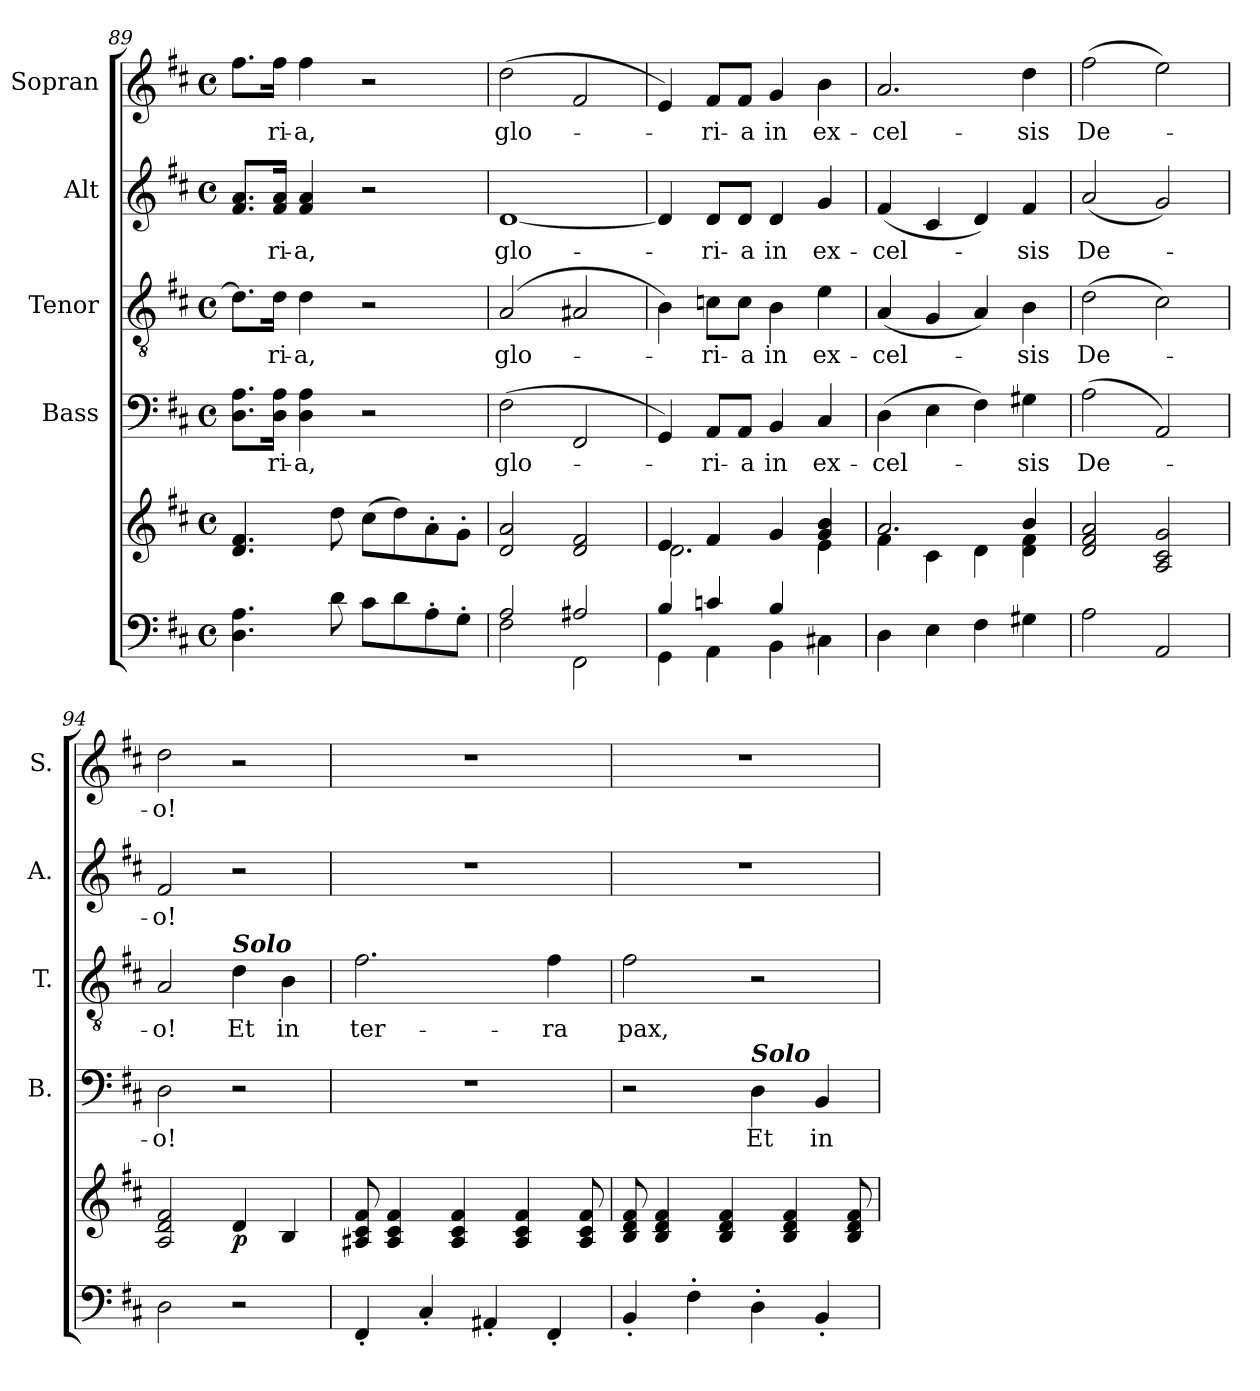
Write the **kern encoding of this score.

**kern	**kern	**dynam	**kern	**text	**kern	**text	**kern	**text	**kern	**text
*part5	*part5	*part5	*part4	*part4	*part3	*part3	*part2	*part2	*part1	*part1
*staff6	*staff5	*staff5/6	*staff4	*staff4	*staff3	*staff3	*staff2	*staff2	*staff1	*staff1
*	*	*	*I"Bass	*	*I"Tenor	*	*I"Alt	*	*I"Sopran	*
*	*	*	*I'B.	*	*I'T.	*	*I'A.	*	*I'S.	*
*clefF4	*clefG2	*	*clefF4	*	*clefGv2	*	*clefG2	*	*clefG2	*
*k[f#c#]	*k[f#c#]	*	*k[f#c#]	*	*k[f#c#]	*	*k[f#c#]	*	*k[f#c#]	*
*D:	*D:	*	*D:	*	*D:	*	*D:	*	*D:	*
*M4/4	*M4/4	*	*M4/4	*	*M4/4	*	*M4/4	*	*M4/4	*
*met(c)	*met(c)	*	*met(c)	*	*met(c)	*	*met(c)	*	*met(c)	*
=89	=89	=89	=89	=89	=89	=89	=89	=89	=89	=89
4.D\ 4.A\	4.d/ 4.f#/	.	8.D\ 8.A\L	.	8.d\L]	.	8.f#/ 8.a/L	.	8.ff#\L	.
!	!	!	!	!LO:LY:b	!	!LO:LY:b	!	!LO:LY:b	!	!LO:LY:b
.	.	.	16D\ 16A\Jk	-ri-	16d\Jk	-ri-	16f#/ 16a/Jk	-ri-	16ff#\Jk	-ri-
!	!	!	!	!LO:LY:b	!	!LO:LY:b	!	!LO:LY:b	!	!LO:LY:b
.	.	.	4D\ 4A\	-a,	4d\	-a,	4f#/ 4a/	-a,	4ff#\	-a,
8d\	8dd\	.	.	.	.	.	.	.	.	.
8c#\L	(>8cc#\L	.	2r	.	2r	.	2r	.	2r	.
8d\	8dd\)	.	.	.	.	.	.	.	.	.
8A'>\	8a'>\	.	.	.	.	.	.	.	.	.
8G'>\J	8g'>\J	.	.	.	.	.	.	.	.	.
=90	=90	=90	=90	=90	=90	=90	=90	=90	=90	=90
*^	*	*	*	*	*	*	*	*	*	*
!	!	!	!	!	!LO:LY:b	!	!LO:LY:b	!	!LO:LY:b	!	!LO:LY:b
2A/	2F#\	2d/ 2a/	.	(>2F#\	glo-	(2A/	glo-	[1d	glo-	(>2dd\	glo-
2A#X/	2FF#\	2d/ 2f#/	.	2FF#/	.	2A#X/	.	.	.	2f#/	.
=91	=91	=91	=91	=91	=91	=91	=91	=91	=91	=91	=91
*	*	*^	*	*	*	*	*	*	*	*	*
4B/	4GG\	4e/	2.d\	.	4GG/)	.	4B\)	.	4d/]	.	4e/)	.
!	!	!	!	!	!	!LO:LY:b	!	!LO:LY:b	!	!LO:LY:b	!	!LO:LY:b
4cn/	4AA\	4f#/	.	.	8AA/L	-ri-	8cn\L	-ri-	8d/L	-ri-	8f#/L	-ri-
!	!	!	!	!	!	!LO:LY:b	!	!LO:LY:b	!	!LO:LY:b	!	!LO:LY:b
.	.	.	.	.	8AA/J	-a	8c\J	-a	8d/J	-a	8f#/J	-a
!	!	!	!	!	!	!LO:LY:b	!	!LO:LY:b	!	!LO:LY:b	!	!LO:LY:b
4B/	4BB\	4g/	.	.	4BB/	in	4B\	in	4d/	in	4g/	in
!	!	!	!	!	!	!LO:LY:b	!	!LO:LY:b	!	!LO:LY:b	!	!LO:LY:b
4ryy	4C#X\	4g/ 4b/	4e\	.	4C#/	ex-	4e\	ex-	4g/	ex-	4b\	ex-
=92	=92	=92	=92	=92	=92	=92	=92	=92	=92	=92	=92	=92
!	!	!	!	!	!	!LO:LY:b	!	!LO:LY:b	!	!LO:LY:b	!	!LO:LY:b
*v	*v	*	*	*	*	*	*	*	*	*	*	*
4D\	2.a/	4f#\	.	(>4D\	-cel-	(<4A/	-cel-	(<4f#/	-cel-	2.a/	-cel-
4E\	.	4c#\	.	4E\	.	4G/	.	4c#/	.	.	.
4F#\	.	4d\	.	4F#\)	.	4A/)	.	4d/)	.	.	.
!	!	!	!	!	!LO:LY:b	!	!LO:LY:b	!	!LO:LY:b	!	!LO:LY:b
4G#X\	4b/	4d\ 4f#\	.	4G#X\	-sis	4B\	-sis	4f#/	-sis	4dd\	-sis
=93	=93	=93	=93	=93	=93	=93	=93	=93	=93	=93	=93
!	!	!	!	!	!LO:LY:b	!	!LO:LY:b	!	!LO:LY:b	!	!LO:LY:b
*	*v	*v	*	*	*	*	*	*	*	*	*
2A\	2d/ 2f#/ 2a/	.	(>2A\	De-	(>2d\	De-	(<2a/	De-	(>2ff#\	De-
2AA/	2A/ 2c#/ 2g/	.	2AA/)	.	2c#\)	.	2g/)	.	2ee\)	.
!!LO:LB:g=z
=94	=94	=94	=94	=94	=94	=94	=94	=94	=94	=94
!	!	!	!	!LO:LY:b	!	!LO:LY:b	!	!LO:LY:b	!	!LO:LY:b
2D\	2A/ 2d/ 2f#/	.	2D\	-o!	2A/	-o!	2f#/	-o!	2dd\	-o!
!	!	!	!	!	!LO:TX:a:Bi:t=Solo	!	!	!	!	!
!	!	!LO:DY:b	!	!	!	!LO:LY:b	!	!	!	!
2r	4d/	p	2r	.	4d\	Et	2r	.	2r	.
!	!	!	!	!	!	!LO:LY:b	!	!	!	!
.	4B/	.	.	.	4B\	in	.	.	.	.
=95	=95	=95	=95	=95	=95	=95	=95	=95	=95	=95
!	!	!	!	!	!	!LO:LY:b	!	!	!	!
4FF#'</	8A#X/ 8c#/ 8f#/	.	1r	.	2.f#\	ter-	1r	.	1r	.
.	4A#/ 4c#/ 4f#/	.	.	.	.	.	.	.	.	.
4C#'</	.	.	.	.	.	.	.	.	.	.
.	4A#/ 4c#/ 4f#/	.	.	.	.	.	.	.	.	.
4AA#X'</	.	.	.	.	.	.	.	.	.	.
.	4A#/ 4c#/ 4f#/	.	.	.	.	.	.	.	.	.
!	!	!	!	!	!	!LO:LY:b	!	!	!	!
4FF#'</	.	.	.	.	4f#\	-ra	.	.	.	.
.	8A#/ 8c#/ 8f#/	.	.	.	.	.	.	.	.	.
=96	=96	=96	=96	=96	=96	=96	=96	=96	=96	=96
!	!	!	!	!	!	!LO:LY:b	!	!	!	!
4BB'</	8B/ 8d/ 8f#/	.	2r	.	2f#\	pax,	1r	.	1r	.
.	4B/ 4d/ 4f#/	.	.	.	.	.	.	.	.	.
4F#'>\	.	.	.	.	.	.	.	.	.	.
.	4B/ 4d/ 4f#/	.	.	.	.	.	.	.	.	.
!	!	!	!LO:TX:a:Bi:t=Solo	!	!	!	!	!	!	!
!	!	!	!	!LO:LY:b	!	!	!	!	!	!
4D'>\	.	.	4D\	Et	2r	.	.	.	.	.
.	4B/ 4d/ 4f#/	.	.	.	.	.	.	.	.	.
!	!	!	!	!LO:LY:b	!	!	!	!	!	!
4BB'</	.	.	4BB/	in	.	.	.	.	.	.
.	8B/ 8d/ 8f#/	.	.	.	.	.	.	.	.	.
=	=	=	=	=	=	=	=	=	=	=
*-	*-	*-	*-	*-	*-	*-	*-	*-	*-	*-
